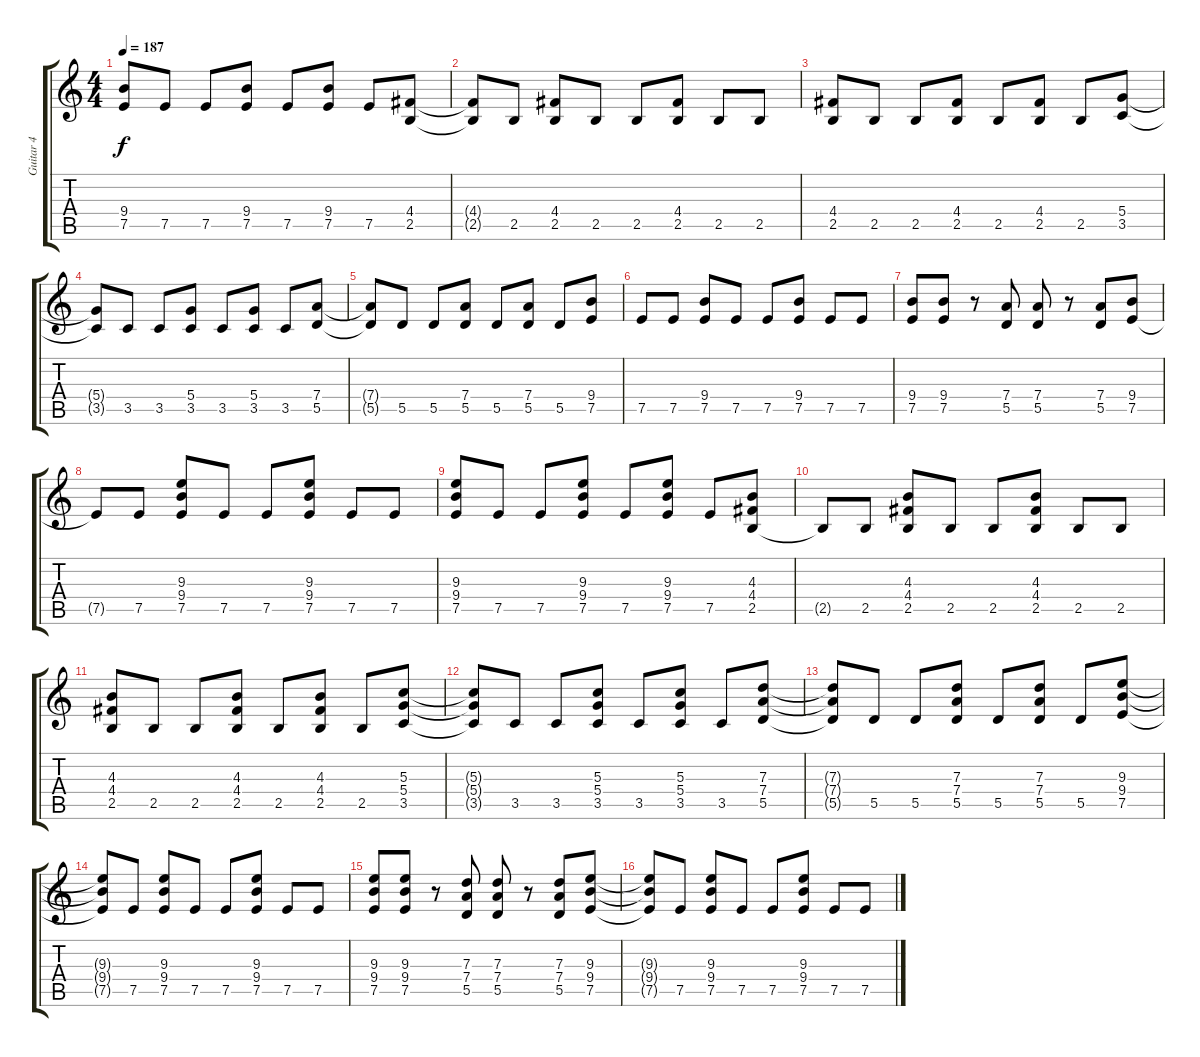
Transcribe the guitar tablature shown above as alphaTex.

\track ("Guitar 4" "Guitar 4") {instrument overdrivenguitar}
\staff {score tabs}
\tuning (E4 B3 G3 D3 A2 E2) {hide}
\ts (4 4)
\tempo 187
\clef g2
\ks c
(9.4 7.5).8{dy f} 7.5.8 7.5.8 (9.4 7.5).8 7.5.8 (9.4 7.5).8 7.5.8 (4.4 2.5).8 |
(4.4{t} 2.5{t}).8 2.5.8 (4.4 2.5).8 2.5.8 2.5.8 (4.4 2.5).8 2.5.8 2.5.8 |
(4.4 2.5).8 2.5.8 2.5.8 (4.4 2.5).8 2.5.8 (4.4 2.5).8 2.5.8 (5.4 3.5).8 |
(5.4{t} 3.5{t}).8 3.5.8 3.5.8 (5.4 3.5).8 3.5.8 (5.4 3.5).8 3.5.8 (7.4 5.5).8 |
(7.4{t} 5.5{t}).8 5.5.8 5.5.8 (7.4 5.5).8 5.5.8 (7.4 5.5).8 5.5.8 (9.4 7.5).8 |
7.5.8 7.5.8 (9.4 7.5).8 7.5.8 7.5.8 (9.4 7.5).8 7.5.8 7.5.8 |
(9.4 7.5).8 (9.4 7.5).8 r.8 (7.4 5.5).8 (7.4 5.5).8 r.8 (7.4 5.5).8 (9.4 7.5).8 |
7.5{t}.8 7.5.8 (9.3 9.4 7.5).8 7.5.8 7.5.8 (9.3 9.4 7.5).8 7.5.8 7.5.8 |
(9.3 9.4 7.5).8 7.5.8 7.5.8 (9.3 9.4 7.5).8 7.5.8 (9.3 9.4 7.5).8 7.5.8 (4.3 4.4 2.5).8 |
2.5{t}.8 2.5.8 (4.3 4.4 2.5).8 2.5.8 2.5.8 (4.3 4.4 2.5).8 2.5.8 2.5.8 |
(4.3 4.4 2.5).8 2.5.8 2.5.8 (4.3 4.4 2.5).8 2.5.8 (4.3 4.4 2.5).8 2.5.8 (5.3 5.4 3.5).8 |
(5.3{t} 5.4{t} 3.5{t}).8 3.5.8 3.5.8 (5.3 5.4 3.5).8 3.5.8 (5.3 5.4 3.5).8 3.5.8 (7.3 7.4 5.5).8 |
(7.3{t} 7.4{t} 5.5{t}).8 5.5.8 5.5.8 (7.3 7.4 5.5).8 5.5.8 (7.3 7.4 5.5).8 5.5.8 (9.3 9.4 7.5).8 |
(9.3{t} 9.4{t} 7.5{t}).8 7.5.8 (9.3 9.4 7.5).8 7.5.8 7.5.8 (9.3 9.4 7.5).8 7.5.8 7.5.8 |
(9.3 9.4 7.5).8 (9.3 9.4 7.5).8 r.8 (7.3 7.4 5.5).8 (7.3 7.4 5.5).8 r.8 (7.3 7.4 5.5).8 (9.3 9.4 7.5).8 |
(9.3{t} 9.4{t} 7.5{t}).8 7.5.8 (9.3 9.4 7.5).8 7.5.8 7.5.8 (9.3 9.4 7.5).8 7.5.8 7.5.8
